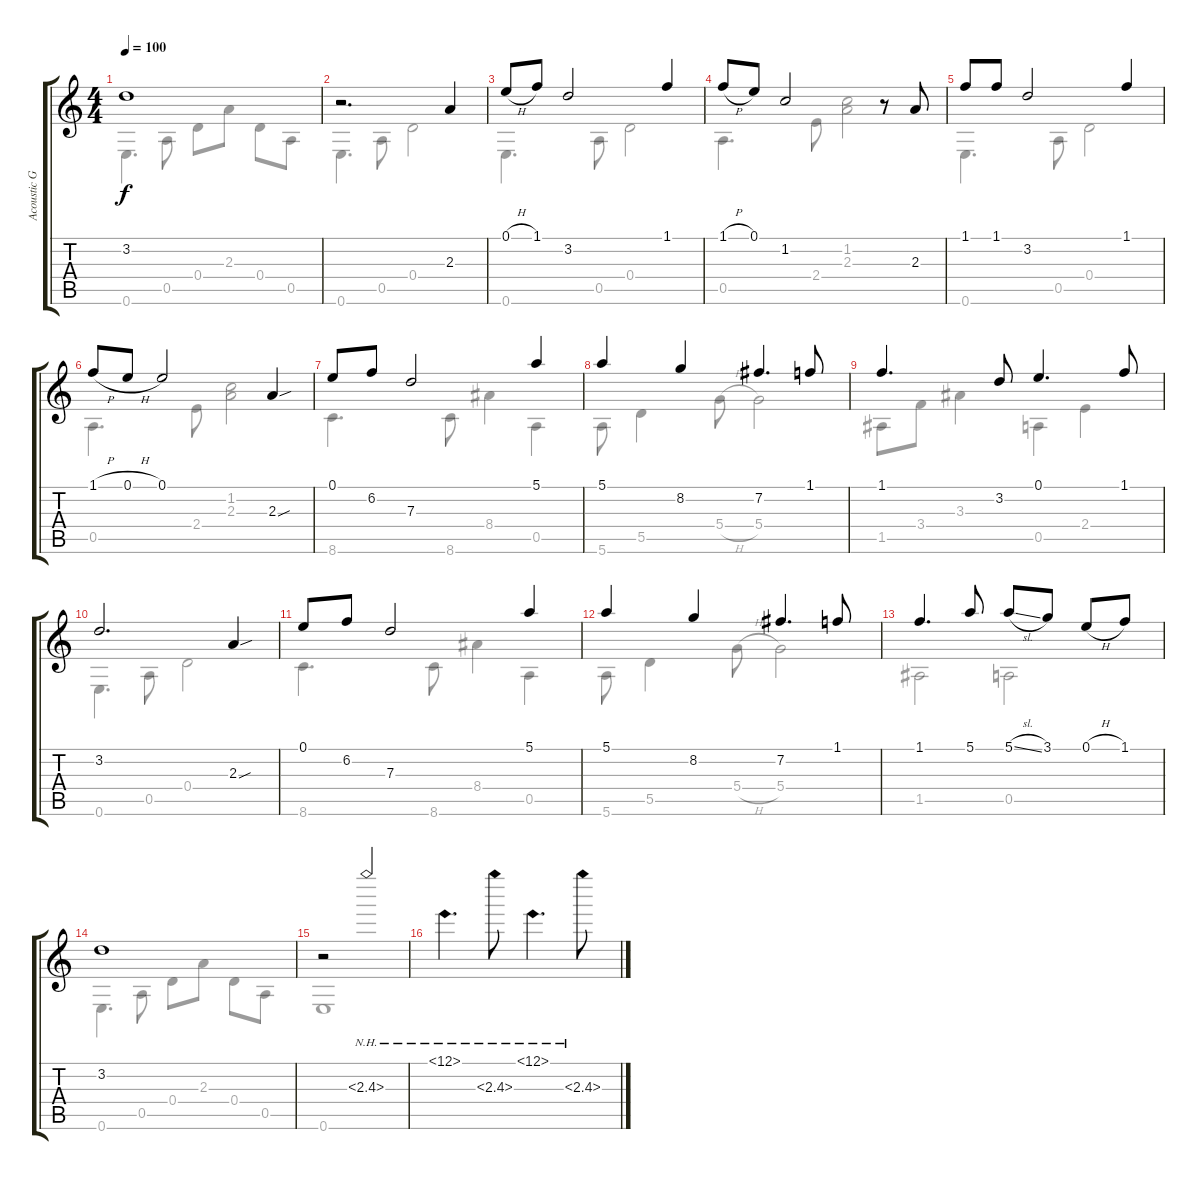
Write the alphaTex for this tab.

\track ("Acoustic Guitar" "Acoustic G") {instrument acousticguitarsteel}
\staff {score tabs}
\tuning (E4 B3 G3 D3 A2 E2) {hide}
\voice
\ts (4 4)
\tempo 100
\clef g2
\ks c
3.2.1{dy f} |
r.2{d} 2.3.4 |
0.1{h}.8 1.1.8 3.2.2 1.1.4 |
1.1{h}.8 0.1.8 1.2.2 r.8 2.3.8 |
1.1.8 1.1.8 3.2.2 1.1.4 |
1.1{h}.8 0.1{h}.8 0.1.2 2.3{sou}.4 |
0.1.8 6.2.8 7.3.2 5.1.4 |
5.1.4 8.2.4 7.2.4{d} 1.1.8 |
1.1.4{d} 3.2.8 0.1.4{d} 1.1.8 |
3.2.2{d} 2.3{sou}.4 |
0.1.8 6.2.8 7.3.2 5.1.4 |
5.1.4 8.2.4 7.2.4{d} 1.1.8 |
1.1.4{d} 5.1.8 5.1{sl}.8 3.1.8 0.1{h}.8 1.1.8 |
3.2.1 |
r.2 2.3{nh}.2 |
1.1{nh}.4{d} 2.3{nh}.8 0.1{nh}.4{d} 2.3{nh}.8
\voice
\clef g2
\ottava regular
\simile none
\ks c
0.6.4{d dy f} 0.5.8 0.4.8 2.3.8 0.4.8 0.5.8 |
0.6.4{d} 0.5.8 0.4.2 |
0.6.4{d} 0.5.8 0.4.2 |
0.5.4{d} 2.4.8 (1.2 2.3).2 |
0.6.4{d} 0.5.8 0.4.2 |
0.5.4{d} 2.4.8 (1.2 2.3).2 |
8.6.4{d} 8.6.8 8.4.4 0.5.4 |
5.6.8 5.5.4 5.4{h}.8 5.4.2 |
1.5.8 3.4.8 3.3.4 0.5.4 2.4.4 |
0.6.4{d} 0.5.8 0.4.2 |
8.6.4{d} 8.6.8 8.4.4 0.5.4 |
5.6.8 5.5.4 5.4{h}.8 5.4.2 |
1.5.2 0.5.2 |
0.6.4{d} 0.5.8 0.4.8 2.3.8 0.4.8 0.5.8 |
0.6.1 |
